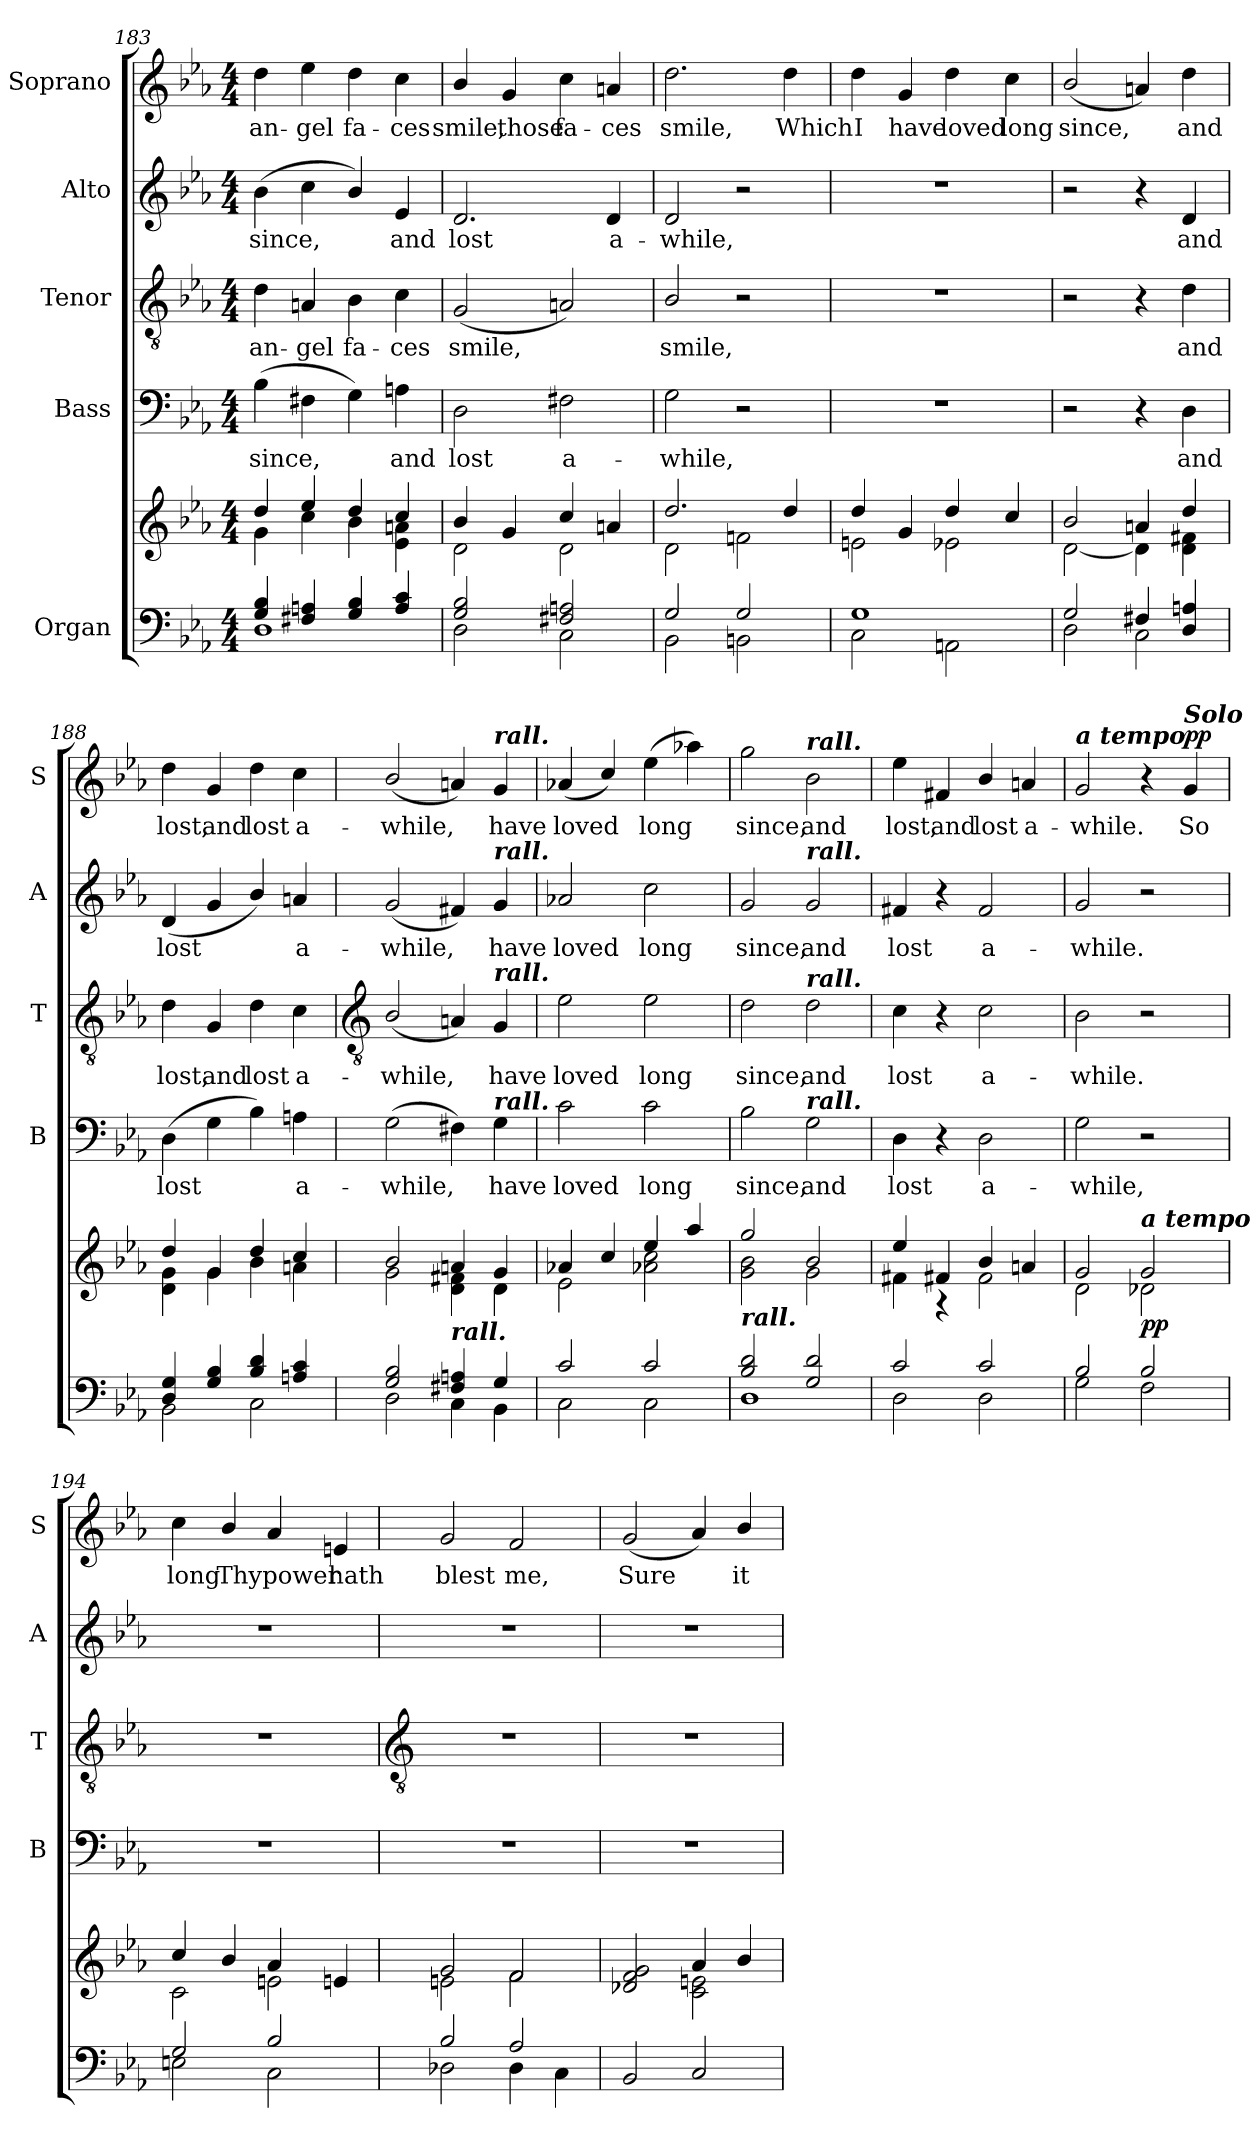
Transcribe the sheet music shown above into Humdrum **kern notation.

**kern	**kern	**dynam	**kern	**text	**kern	**text	**kern	**text	**kern	**text	**dynam
*part5	*part5	*part5	*part4	*part4	*part3	*part3	*part2	*part2	*part1	*part1	*part1
*staff6	*staff5	*staff5/6	*staff4	*staff4	*staff3	*staff3	*staff2	*staff2	*staff1	*staff1	*staff1
*I"Organ	*	*	*I"Bass	*	*I"Tenor	*	*I"Alto	*	*I"Soprano	*	*
*	*	*	*I'B	*	*I'T	*	*I'A	*	*I'S	*	*
!!LO:LB:g=z
*clefF4	*clefG2	*	*clefF4	*	*clefGv2	*	*clefG2	*	*clefG2	*	*
*k[b-e-a-]	*k[b-e-a-]	*	*k[b-e-a-]	*	*k[b-e-a-]	*	*k[b-e-a-]	*	*k[b-e-a-]	*	*
*E-:	*E-:	*	*E-:	*	*E-:	*	*E-:	*	*E-:	*	*
*M4/4	*M4/4	*	*M4/4	*	*M4/4	*	*M4/4	*	*M4/4	*	*
=183	=183	=183	=183	=183	=183	=183	=183	=183	=183	=183	=183
*^	*^	*	*	*	*	*	*	*	*	*	*
!	!	!	!	!	!	!LO:LY:b	!	!LO:LY:b	!	!LO:LY:b	!	!LO:LY:b	!
4G/ 4B-/	1D\	4dd/	4g\	.	(>4B-	since,	4d	an-	(>4b-	since,	4dd	an-	.
!	!	!	!	!	!	!	!	!LO:LY:b	!	!	!	!LO:LY:b	!
4F#X/ 4An/	.	4ee-/	4cc\	.	4F#X	.	4An	-gel	4cc	.	4ee-	-gel	.
!	!	!	!	!	!	!	!	!LO:LY:b	!	!	!	!LO:LY:b	!
4G/ 4B-/	.	4dd/	4b-\	.	4G)	.	4B-	fa-	4b-/)	.	4dd	fa-	.
!	!	!	!	!	!	!LO:LY:b	!	!LO:LY:b	!	!LO:LY:b	!	!LO:LY:b	!
4A/ 4c/	.	4cc/	4e-\ 4an\	.	4An	and	4c	-ces	4e-	and	4cc	-ces	.
=184	=184	=184	=184	=184	=184	=184	=184	=184	=184	=184	=184	=184	=184
!	!	!	!	!	!	!LO:LY:b	!	!LO:LY:b	!	!LO:LY:b	!	!LO:LY:b	!
2G/ 2B-/	2D\	4b-/	2d\	.	2D	lost	(<2G	smile,	2.d	lost	4b-/	smile,	.
!	!	!	!	!	!	!	!	!	!	!	!	!LO:LY:b	!
.	.	4g/	.	.	.	.	.	.	.	.	4g	those	.
!	!	!	!	!	!	!LO:LY:b	!	!	!	!	!	!LO:LY:b	!
2F#X/ 2An/	2C\	4cc/	2d\	.	2F#X	a-	2An)	.	.	.	4cc	fa-	.
!	!	!	!	!	!	!	!	!	!	!LO:LY:b	!	!LO:LY:b	!
.	.	4an/	.	.	.	.	.	.	4d	a-	4an	-ces	.
=185	=185	=185	=185	=185	=185	=185	=185	=185	=185	=185	=185	=185	=185
!	!	!	!	!	!	!LO:LY:b	!	!LO:LY:b	!	!LO:LY:b	!	!LO:LY:b	!
2G/	2BB-\	2.dd/	2d\	.	2G	-while,	2B-/	smile,	2d	-while,	2.dd	smile,	.
2G/	2BBn\	.	2fn\	.	2r	.	2r	.	2r	.	.	.	.
!	!	!	!	!	!	!	!	!	!	!	!	!LO:LY:b	!
.	.	4dd/	.	.	.	.	.	.	.	.	4dd	Which	.
=186	=186	=186	=186	=186	=186	=186	=186	=186	=186	=186	=186	=186	=186
!	!	!	!	!	!	!	!	!	!	!	!	!LO:LY:b	!
1G/	2C\	4dd/	2en\	.	1r	.	1r	.	1r	.	4dd	I	.
!	!	!	!	!	!	!	!	!	!	!	!	!LO:LY:b	!
.	.	4g/	.	.	.	.	.	.	.	.	4g	have	.
!	!	!	!	!	!	!	!	!	!	!	!	!LO:LY:b	!
.	2AAn\	4dd/	2e-X\	.	.	.	.	.	.	.	4dd	loved	.
!	!	!	!	!	!	!	!	!	!	!	!	!LO:LY:b	!
.	.	4cc/	.	.	.	.	.	.	.	.	4cc	long	.
=187	=187	=187	=187	=187	=187	=187	=187	=187	=187	=187	=187	=187	=187
!	!	!	!	!	!	!	!	!	!	!	!	!LO:LY:b	!
2G/	2D\	2b-/	[2d\	.	2r	.	2r	.	2r	.	(<2b-/	since,	.
4F#X/	2C\	4an/	4d\]	.	4r	.	4r	.	4r	.	4an)	.	.
!	!	!	!	!	!	!LO:LY:b	!	!LO:LY:b	!	!LO:LY:b	!	!LO:LY:b	!
4D/ 4An/	.	4dd/	4d\ 4f#X\	.	4D	and	4d	and	4d	and	4dd	and	.
=188	=188	=188	=188	=188	=188	=188	=188	=188	=188	=188	=188	=188	=188
!	!	!	!	!	!	!LO:LY:b	!	!LO:LY:b	!	!LO:LY:b	!	!LO:LY:b	!
4D/ 4G/	2BB-\	4dd/	4d\ 4g\	.	(>4D	lost	4d	lost,	(<4d	lost	4dd	lost,	.
!	!	!	!	!	!	!	!	!LO:LY:b	!	!	!	!LO:LY:b	!
4G/ 4B-/	.	4g/	4g\	.	4G	.	4G	and	4g	.	4g	and	.
!	!	!	!	!	!	!	!	!LO:LY:b	!	!	!	!LO:LY:b	!
4B-/ 4d/	2C\	4dd/	4b-\	.	4B-)	.	4d	lost	4b-/)	.	4dd	lost	.
!	!	!	!	!	!	!LO:LY:b	!	!LO:LY:b	!	!LO:LY:b	!	!LO:LY:b	!
4An/ 4c/	.	4cc/	4an\	.	4An	a-	4c	a-	4an	a-	4cc	a-	.
!!LO:LB:g=z
=189	=189	=189	=189	=189	=189	=189	=189	=189	=189	=189	=189	=189	=189
*	*	*	*	*	*	*	*clefGv2	*	*	*	*	*	*
!	!	!	!	!	!	!LO:LY:b	!	!LO:LY:b	!	!LO:LY:b	!	!LO:LY:b	!
2G/ 2B-/	2D\	2b-/	2g\	.	(>2G	-while,	(<2B-/	-while,	(<2g	-while,	(<2b-/	-while,	.
!LO:TX:a:Bi:t=rall.	!	!	!	!	!	!	!	!	!	!	!	!	!
4F#X/ 4An/	4C\	4an/	4d\ 4f#X\	.	4F#X)	.	4An)	.	4f#X)	.	4an)	.	.
!	!	!	!	!	!	!	!	!	!	!	!LO:TX:a:Bi:t=rall.	!	!
!	!	!	!	!	!	!	!	!	!LO:TX:a:Bi:t=rall.	!	!	!	!
!	!	!	!	!	!	!	!LO:TX:a:Bi:t=rall.	!	!	!	!	!	!
!	!	!	!	!	!LO:TX:a:Bi:t=rall.	!	!	!	!	!	!	!	!
!	!	!	!	!	!	!LO:LY:b	!	!LO:LY:b	!	!LO:LY:b	!	!LO:LY:b	!
4G/	4BB-\	4g/	4d\	.	4G	have	4G	have	4g	have	4g	have	.
=190	=190	=190	=190	=190	=190	=190	=190	=190	=190	=190	=190	=190	=190
!	!	!	!	!	!	!LO:LY:b	!	!LO:LY:b	!	!LO:LY:b	!	!LO:LY:b	!
2c/	2C\	4a-X/	2e-\	.	2c	loved	2e-	loved	2a-X	loved	(<4a-X	loved	.
.	.	4cc/	.	.	.	.	.	.	.	.	4cc/)	.	.
!	!	!	!	!	!	!LO:LY:b	!	!LO:LY:b	!	!LO:LY:b	!	!LO:LY:b	!
2c/	2C\	4ee-/	2a-X\ 2cc\	.	2c	long	2e-	long	2cc	long	(>4ee-	long	.
.	.	4aa-/	.	.	.	.	.	.	.	.	4aa-X)	.	.
=191	=191	=191	=191	=191	=191	=191	=191	=191	=191	=191	=191	=191	=191
!LO:TX:a:Bi:t=rall.	!	!	!	!	!	!	!	!	!	!	!	!	!
!	!	!	!	!	!	!LO:LY:b	!	!LO:LY:b	!	!LO:LY:b	!	!LO:LY:b	!
2B-/ 2d/	1D\	2gg/	2g\ 2b-\	.	2B-	since,	2d	since,	2g	since,	2gg	since,	.
!	!	!	!	!	!	!	!	!	!	!	!LO:TX:a:Bi:t=rall.	!	!
!	!	!	!	!	!	!	!	!	!LO:TX:a:Bi:t=rall.	!	!	!	!
!	!	!	!	!	!	!	!LO:TX:a:Bi:t=rall.	!	!	!	!	!	!
!	!	!	!	!	!LO:TX:a:Bi:t=rall.	!	!	!	!	!	!	!	!
!	!	!	!	!	!	!LO:LY:b	!	!LO:LY:b	!	!LO:LY:b	!	!LO:LY:b	!
2G/ 2d/	.	2b-/	2g\	.	2G	and	2d	and	2g	and	2b-	and	.
=192	=192	=192	=192	=192	=192	=192	=192	=192	=192	=192	=192	=192	=192
!	!	!	!	!	!	!LO:LY:b	!	!LO:LY:b	!	!LO:LY:b	!	!LO:LY:b	!
2c/	2D\	4ee-/	4f#X\	.	4D	lost	4c	lost	4f#X	lost	4ee-	lost,	.
!	!	!	!	!	!	!	!	!	!	!	!	!LO:LY:b	!
.	.	4f#X/	4r	.	4r	.	4r	.	4r	.	4f#X	and	.
!	!	!	!	!	!	!LO:LY:b	!	!LO:LY:b	!	!LO:LY:b	!	!LO:LY:b	!
2c/	2D\	4b-/	2f#\	.	2D	a-	2c	a-	2f#	a-	4b-/	lost	.
!	!	!	!	!	!	!	!	!	!	!	!	!LO:LY:b	!
.	.	4an/	.	.	.	.	.	.	.	.	4an	a-	.
=193	=193	=193	=193	=193	=193	=193	=193	=193	=193	=193	=193	=193	=193
!	!	!	!	!	!	!	!	!	!	!	!LO:TX:a:Bi:t=a tempo	!	!
!	!	!	!	!	!	!LO:LY:b	!	!LO:LY:b	!	!LO:LY:b	!	!LO:LY:b	!
2B-/	2G\	2g/	2d\	.	2G	-while,	2B-	-while.	2g	-while.	2g	-while.	.
!	!	!LO:TX:a:Bi:t=a tempo	!	!	!	!	!	!	!	!	!	!	!
!	!	!	!	!LO:DY:b	!	!	!	!	!	!	!	!	!
2B-/	2F\	2g/	2d-X\	pp	2r	.	2r	.	2r	.	4r	.	.
!	!	!	!	!	!	!	!	!	!	!	!LO:TX:a:Bi:t=Solo	!	!
!	!	!	!	!	!	!	!	!	!	!	!	!LO:LY:b	!LO:DY:b
.	.	.	.	.	.	.	.	.	.	.	4g	So	pp
=194	=194	=194	=194	=194	=194	=194	=194	=194	=194	=194	=194	=194	=194
!	!	!	!	!	!	!	!	!	!	!	!	!LO:LY:b	!
2G/	2En\	4cc/	2c\	.	1r	.	1r	.	1r	.	4cc	long	.
!	!	!	!	!	!	!	!	!	!	!	!	!LO:LY:b	!
.	.	4b-/	.	.	.	.	.	.	.	.	4b-/	Thy	.
!	!	!	!	!	!	!	!	!	!	!	!	!LO:LY:b	!
2B-/	2C\	4a-/	2en\	.	.	.	.	.	.	.	4a-	power	.
!	!	!	!	!	!	!	!	!	!	!	!	!LO:LY:b	!
.	.	4en/	.	.	.	.	.	.	.	.	4en	hath	.
!!LO:LB:g=z
=195	=195	=195	=195	=195	=195	=195	=195	=195	=195	=195	=195	=195	=195
*	*	*	*	*	*	*	*clefGv2	*	*	*	*	*	*
!	!	!	!	!	!	!	!	!	!	!	!	!LO:LY:b	!
2B-/	2D-X\	2g/	2en\	.	1r	.	1r	.	1r	.	2g	blest	.
!	!	!	!	!	!	!	!	!	!	!	!	!LO:LY:b	!
2A-/	4D-\	2f/	2f\	.	.	.	.	.	.	.	2f	me,	.
.	4C\	.	.	.	.	.	.	.	.	.	.	.	.
=196	=196	=196	=196	=196	=196	=196	=196	=196	=196	=196	=196	=196	=196
!	!	!	!	!	!	!	!	!	!	!	!	!LO:LY:b	!
2BB-/	2ryy	2d-X/ 2f/ 2g/	2ryy	.	1r	.	1r	.	1r	.	(<2g	Sure	.
2C/	2ryy	4a-/	2c\ 2en\	.	.	.	.	.	.	.	4a-)	.	.
!	!	!	!	!	!	!	!	!	!	!	!	!LO:LY:b	!
.	.	4b-/	.	.	.	.	.	.	.	.	4b-/	it	.
*v	*v	*	*	*	*	*	*	*	*	*	*	*	*
*	*v	*v	*	*	*	*	*	*	*	*	*	*
=	=	=	=	=	=	=	=	=	=	=	=
*-	*-	*-	*-	*-	*-	*-	*-	*-	*-	*-	*-
